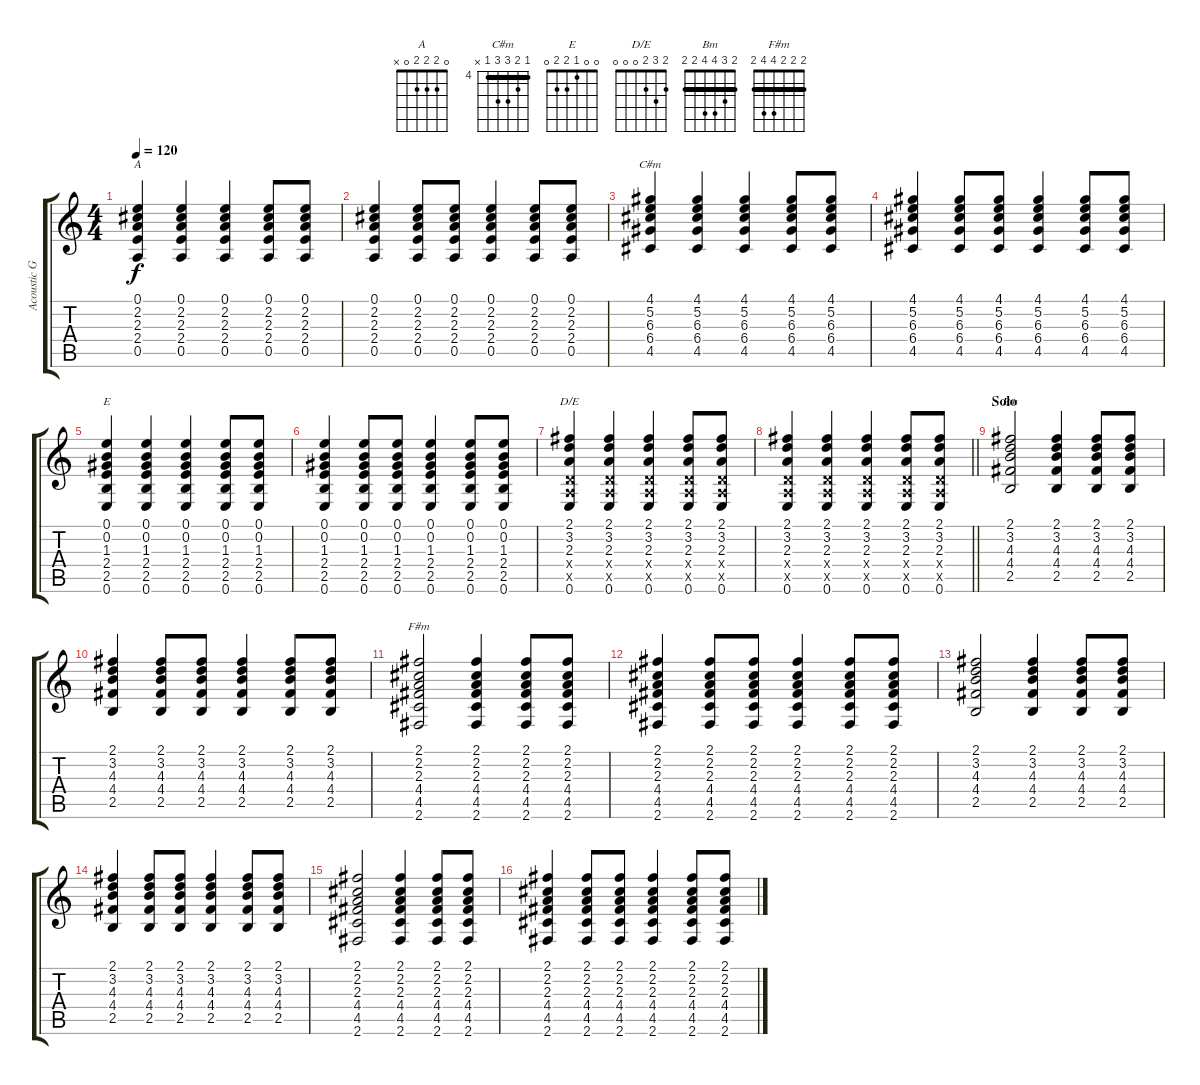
\track ("Acoustic Gtr" "Acoustic G") {instrument acousticguitarnylon}
\staff {score tabs}
\tuning (E4 B3 G3 D3 A2 E2) {hide}
\chord ("A" 0 2 2 2 0 x)
\chord ("C#m" 4 5 6 6 4 x) {firstfret 4 barre 4}
\chord ("E" 0 0 1 2 2 0)
\chord ("D/E" 2 3 2 0 0 0)
\chord ("Bm" 2 3 4 4 2 2) {barre 2}
\chord ("F#m" 2 2 2 4 4 2) {barre 2}
\ts (4 4)
\tempo 120
\clef g2
\ks c
(0.1 2.2 2.3 2.4 0.5).4{ch "A" dy f} (0.1 2.2 2.3 2.4 0.5).4 (0.1 2.2 2.3 2.4 0.5).4 (0.1 2.2 2.3 2.4 0.5).8 (0.1 2.2 2.3 2.4 0.5).8 |
(0.1 2.2 2.3 2.4 0.5).4 (0.1 2.2 2.3 2.4 0.5).8 (0.1 2.2 2.3 2.4 0.5).8 (0.1 2.2 2.3 2.4 0.5).4 (0.1 2.2 2.3 2.4 0.5).8 (0.1 2.2 2.3 2.4 0.5).8 |
(4.1 5.2 6.3 6.4 4.5).4{ch "C#m"} (4.1 5.2 6.3 6.4 4.5).4 (4.1 5.2 6.3 6.4 4.5).4 (4.1 5.2 6.3 6.4 4.5).8 (4.1 5.2 6.3 6.4 4.5).8 |
(4.1 5.2 6.3 6.4 4.5).4 (4.1 5.2 6.3 6.4 4.5).8 (4.1 5.2 6.3 6.4 4.5).8 (4.1 5.2 6.3 6.4 4.5).4 (4.1 5.2 6.3 6.4 4.5).8 (4.1 5.2 6.3 6.4 4.5).8 |
(0.1 0.2 1.3 2.4 2.5 0.6).4{ch "E"} (0.1 0.2 1.3 2.4 2.5 0.6).4 (0.1 0.2 1.3 2.4 2.5 0.6).4 (0.1 0.2 1.3 2.4 2.5 0.6).8 (0.1 0.2 1.3 2.4 2.5 0.6).8 |
(0.1 0.2 1.3 2.4 2.5 0.6).4 (0.1 0.2 1.3 2.4 2.5 0.6).8 (0.1 0.2 1.3 2.4 2.5 0.6).8 (0.1 0.2 1.3 2.4 2.5 0.6).4 (0.1 0.2 1.3 2.4 2.5 0.6).8 (0.1 0.2 1.3 2.4 2.5 0.6).8 |
(2.1 3.2 2.3 0.4{x} 0.5{x} 0.6).4{ch "D/E"} (2.1 3.2 2.3 0.4{x} 0.5{x} 0.6).4 (2.1 3.2 2.3 0.4{x} 0.5{x} 0.6).4 (2.1 3.2 2.3 0.4{x} 0.5{x} 0.6).8 (2.1 3.2 2.3 0.4{x} 0.5{x} 0.6).8 |
\barLineRight lightlight
(2.1 3.2 2.3 0.4{x} 0.5{x} 0.6).4 (2.1 3.2 2.3 0.4{x} 0.5{x} 0.6).4 (2.1 3.2 2.3 0.4{x} 0.5{x} 0.6).4 (2.1 3.2 2.3 0.4{x} 0.5{x} 0.6).8 (2.1 3.2 2.3 0.4{x} 0.5{x} 0.6).8 |
\section ("" "Solo")
(2.1 3.2 4.3 4.4 2.5).2{ch "Bm"} (2.1 3.2 4.3 4.4 2.5).4 (2.1 3.2 4.3 4.4 2.5).8 (2.1 3.2 4.3 4.4 2.5).8 |
(2.1 3.2 4.3 4.4 2.5).4 (2.1 3.2 4.3 4.4 2.5).8 (2.1 3.2 4.3 4.4 2.5).8 (2.1 3.2 4.3 4.4 2.5).4 (2.1 3.2 4.3 4.4 2.5).8 (2.1 3.2 4.3 4.4 2.5).8 |
(2.1 2.2 2.3 4.4 4.5 2.6).2{ch "F#m"} (2.1 2.2 2.3 4.4 4.5 2.6).4 (2.1 2.2 2.3 4.4 4.5 2.6).8 (2.1 2.2 2.3 4.4 4.5 2.6).8 |
(2.1 2.2 2.3 4.4 4.5 2.6).4 (2.1 2.2 2.3 4.4 4.5 2.6).8 (2.1 2.2 2.3 4.4 4.5 2.6).8 (2.1 2.2 2.3 4.4 4.5 2.6).4 (2.1 2.2 2.3 4.4 4.5 2.6).8 (2.1 2.2 2.3 4.4 4.5 2.6).8 |
(2.1 3.2 4.3 4.4 2.5).2 (2.1 3.2 4.3 4.4 2.5).4 (2.1 3.2 4.3 4.4 2.5).8 (2.1 3.2 4.3 4.4 2.5).8 |
(2.1 3.2 4.3 4.4 2.5).4 (2.1 3.2 4.3 4.4 2.5).8 (2.1 3.2 4.3 4.4 2.5).8 (2.1 3.2 4.3 4.4 2.5).4 (2.1 3.2 4.3 4.4 2.5).8 (2.1 3.2 4.3 4.4 2.5).8 |
(2.1 2.2 2.3 4.4 4.5 2.6).2 (2.1 2.2 2.3 4.4 4.5 2.6).4 (2.1 2.2 2.3 4.4 4.5 2.6).8 (2.1 2.2 2.3 4.4 4.5 2.6).8 |
(2.1 2.2 2.3 4.4 4.5 2.6).4 (2.1 2.2 2.3 4.4 4.5 2.6).8 (2.1 2.2 2.3 4.4 4.5 2.6).8 (2.1 2.2 2.3 4.4 4.5 2.6).4 (2.1 2.2 2.3 4.4 4.5 2.6).8 (2.1 2.2 2.3 4.4 4.5 2.6).8
